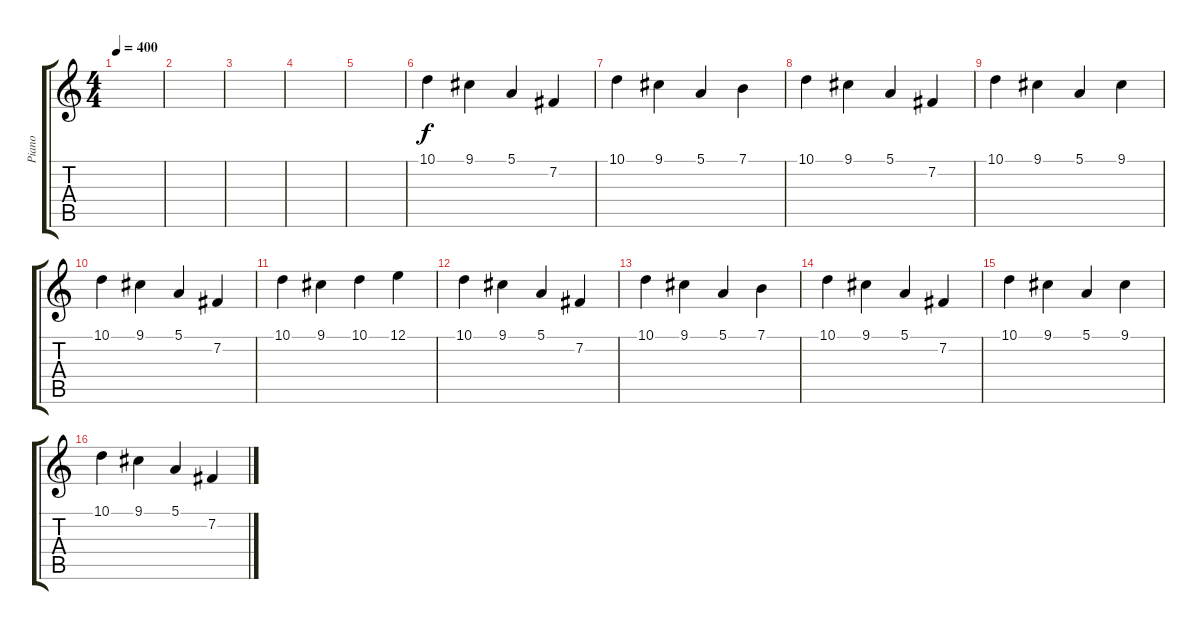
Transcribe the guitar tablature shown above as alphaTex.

\track ("Piano" "Piano") {instrument electricpiano2}
\staff {score tabs}
\tuning (E4 B3 G3 D3 A2 E2) {hide}
\ts (4 4)
\tempo 400
\clef g2
\ks c
|
|
|
|
|
10.1.4 9.1.4 5.1.4 7.2.4 |
10.1.4 9.1.4 5.1.4 7.1.4 |
10.1.4 9.1.4 5.1.4 7.2.4 |
10.1.4 9.1.4 5.1.4 9.1.4 |
10.1.4 9.1.4 5.1.4 7.2.4 |
10.1.4 9.1.4 10.1.4 12.1.4 |
10.1.4 9.1.4 5.1.4 7.2.4 |
10.1.4 9.1.4 5.1.4 7.1.4 |
10.1.4 9.1.4 5.1.4 7.2.4 |
10.1.4 9.1.4 5.1.4 9.1.4 |
10.1.4 9.1.4 5.1.4 7.2.4
